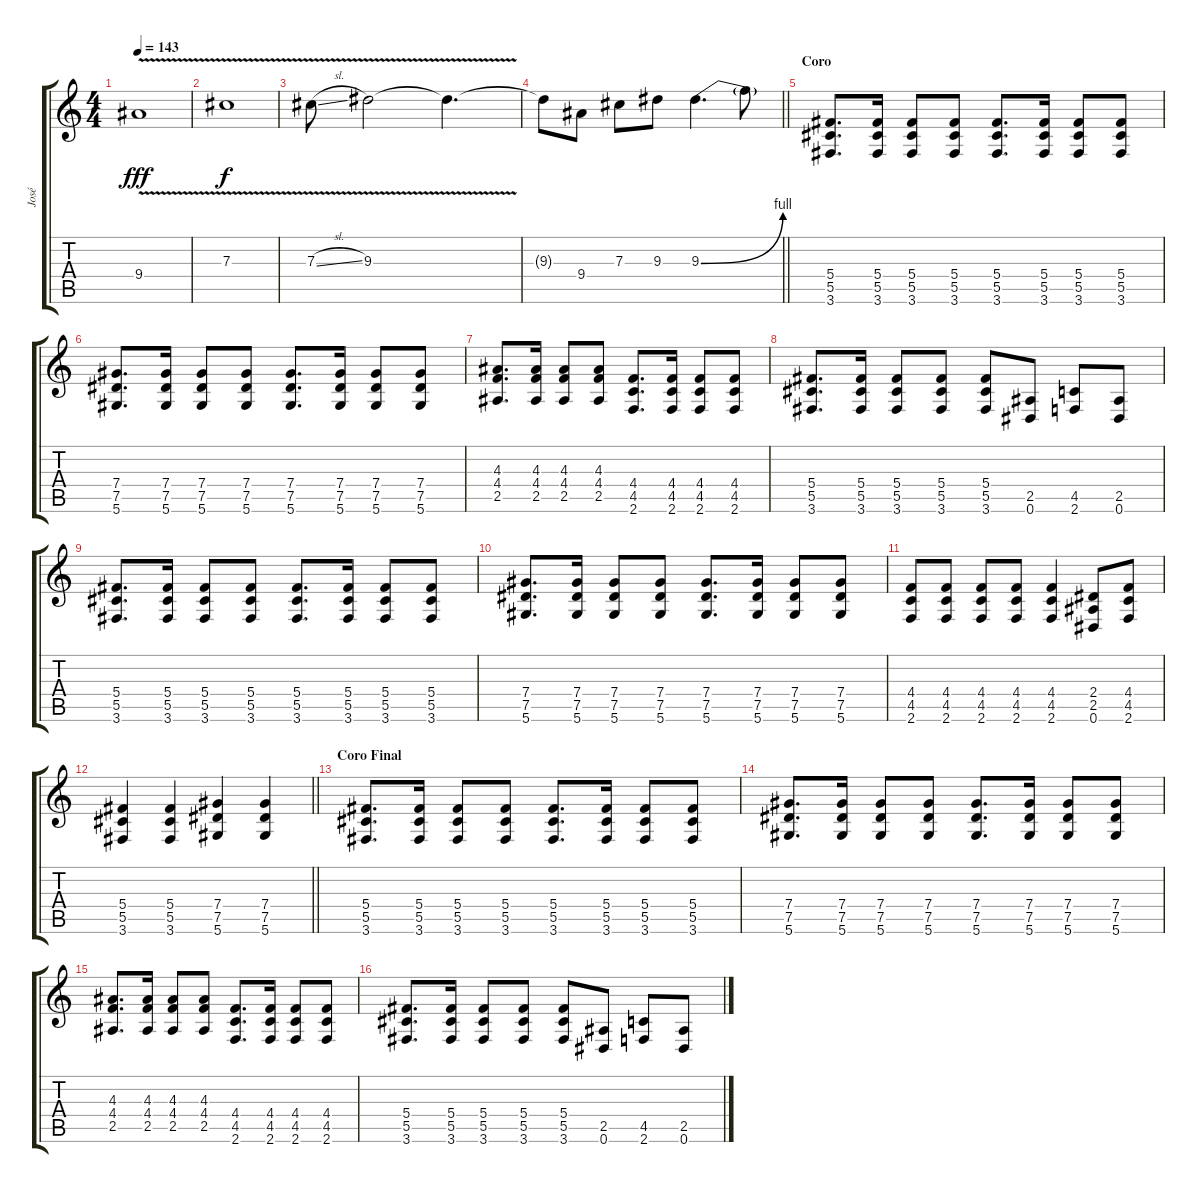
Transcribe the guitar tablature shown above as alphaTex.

\track ("José" "José") {instrument distortionguitar}
\staff {score tabs}
\tuning (Eb4 Bb3 Gb3 Db3 Ab2 Eb2) {hide}
\ts (4 4)
\tempo 143
\clef g2
\ks c
9.4{v}.1{dy fff} |
7.3{v}.1{dy f} |
7.3{v sl}.8 9.3{v}.2 9.3{t}.4{d} |
\barLineRight lightlight
9.3{t}.8 9.4.8 7.3.8 9.3.8 9.3{be (bend 0 0 60 4)}.4{d} 9.3{t}.8 |
\section ("" "Coro")
(5.4 5.5 3.6).8{d} (5.4 5.5 3.6).16 (5.4 5.5 3.6).8 (5.4 5.5 3.6).8 (5.4 5.5 3.6).8{d} (5.4 5.5 3.6).16 (5.4 5.5 3.6).8 (5.4 5.5 3.6).8 |
(7.4 7.5 5.6).8{d} (7.4 7.5 5.6).16 (7.4 7.5 5.6).8 (7.4 7.5 5.6).8 (7.4 7.5 5.6).8{d} (7.4 7.5 5.6).16 (7.4 7.5 5.6).8 (7.4 7.5 5.6).8 |
(4.3 4.4 2.5).8{d} (4.3 4.4 2.5).16 (4.3 4.4 2.5).8 (4.3 4.4 2.5).8 (4.4 4.5 2.6).8{d} (4.4 4.5 2.6).16 (4.4 4.5 2.6).8 (4.4 4.5 2.6).8 |
(5.4 5.5 3.6).8{d} (5.4 5.5 3.6).16 (5.4 5.5 3.6).8 (5.4 5.5 3.6).8 (5.4 5.5 3.6).8 (2.5 0.6).8 (4.5 2.6).8 (2.5 0.6).8 |
(5.4 5.5 3.6).8{d} (5.4 5.5 3.6).16 (5.4 5.5 3.6).8 (5.4 5.5 3.6).8 (5.4 5.5 3.6).8{d} (5.4 5.5 3.6).16 (5.4 5.5 3.6).8 (5.4 5.5 3.6).8 |
(7.4 7.5 5.6).8{d} (7.4 7.5 5.6).16 (7.4 7.5 5.6).8 (7.4 7.5 5.6).8 (7.4 7.5 5.6).8{d} (7.4 7.5 5.6).16 (7.4 7.5 5.6).8 (7.4 7.5 5.6).8 |
(4.4 4.5 2.6).8 (4.4 4.5 2.6).8 (4.4 4.5 2.6).8 (4.4 4.5 2.6).8 (4.4 4.5 2.6).4 (2.4 2.5 0.6).8 (4.4 4.5 2.6).8 |
\barLineRight lightlight
(5.4 5.5 3.6).4 (5.4 5.5 3.6).4 (7.4 7.5 5.6).4 (7.4 7.5 5.6).4 |
\section ("" "Coro Final")
(5.4 5.5 3.6).8{d} (5.4 5.5 3.6).16 (5.4 5.5 3.6).8 (5.4 5.5 3.6).8 (5.4 5.5 3.6).8{d} (5.4 5.5 3.6).16 (5.4 5.5 3.6).8 (5.4 5.5 3.6).8 |
(7.4 7.5 5.6).8{d} (7.4 7.5 5.6).16 (7.4 7.5 5.6).8 (7.4 7.5 5.6).8 (7.4 7.5 5.6).8{d} (7.4 7.5 5.6).16 (7.4 7.5 5.6).8 (7.4 7.5 5.6).8 |
(4.3 4.4 2.5).8{d} (4.3 4.4 2.5).16 (4.3 4.4 2.5).8 (4.3 4.4 2.5).8 (4.4 4.5 2.6).8{d} (4.4 4.5 2.6).16 (4.4 4.5 2.6).8 (4.4 4.5 2.6).8 |
(5.4 5.5 3.6).8{d} (5.4 5.5 3.6).16 (5.4 5.5 3.6).8 (5.4 5.5 3.6).8 (5.4 5.5 3.6).8 (2.5 0.6).8 (4.5 2.6).8 (2.5 0.6).8
